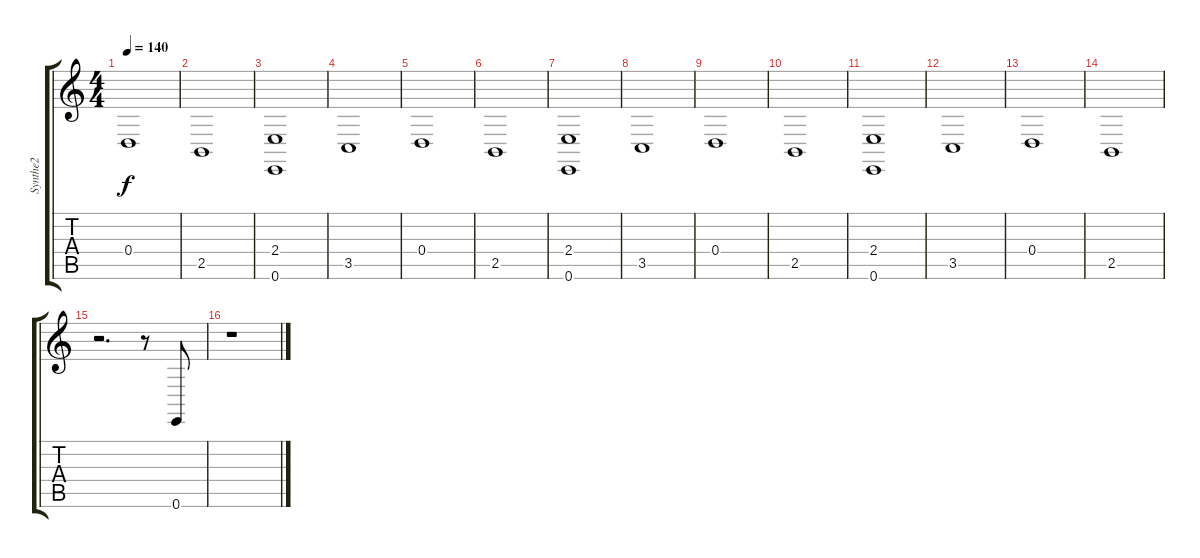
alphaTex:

\track ("Synthe2" "Synthe2") {instrument stringensemble1}
\staff {score tabs}
\tuning (E4 B3 G3 D3 A2 E2) {hide}
\ts (4 4)
\tempo 140
\clef g2
\ks c
0.4.1{dy f} |
2.5.1 |
(2.4 0.6).1 |
3.5.1 |
0.4.1 |
2.5.1 |
(2.4 0.6).1 |
3.5.1 |
0.4.1 |
2.5.1 |
(2.4 0.6).1 |
3.5.1 |
0.4.1 |
2.5.1 |
r.2{d} r.8 0.6.8 |
r.1
